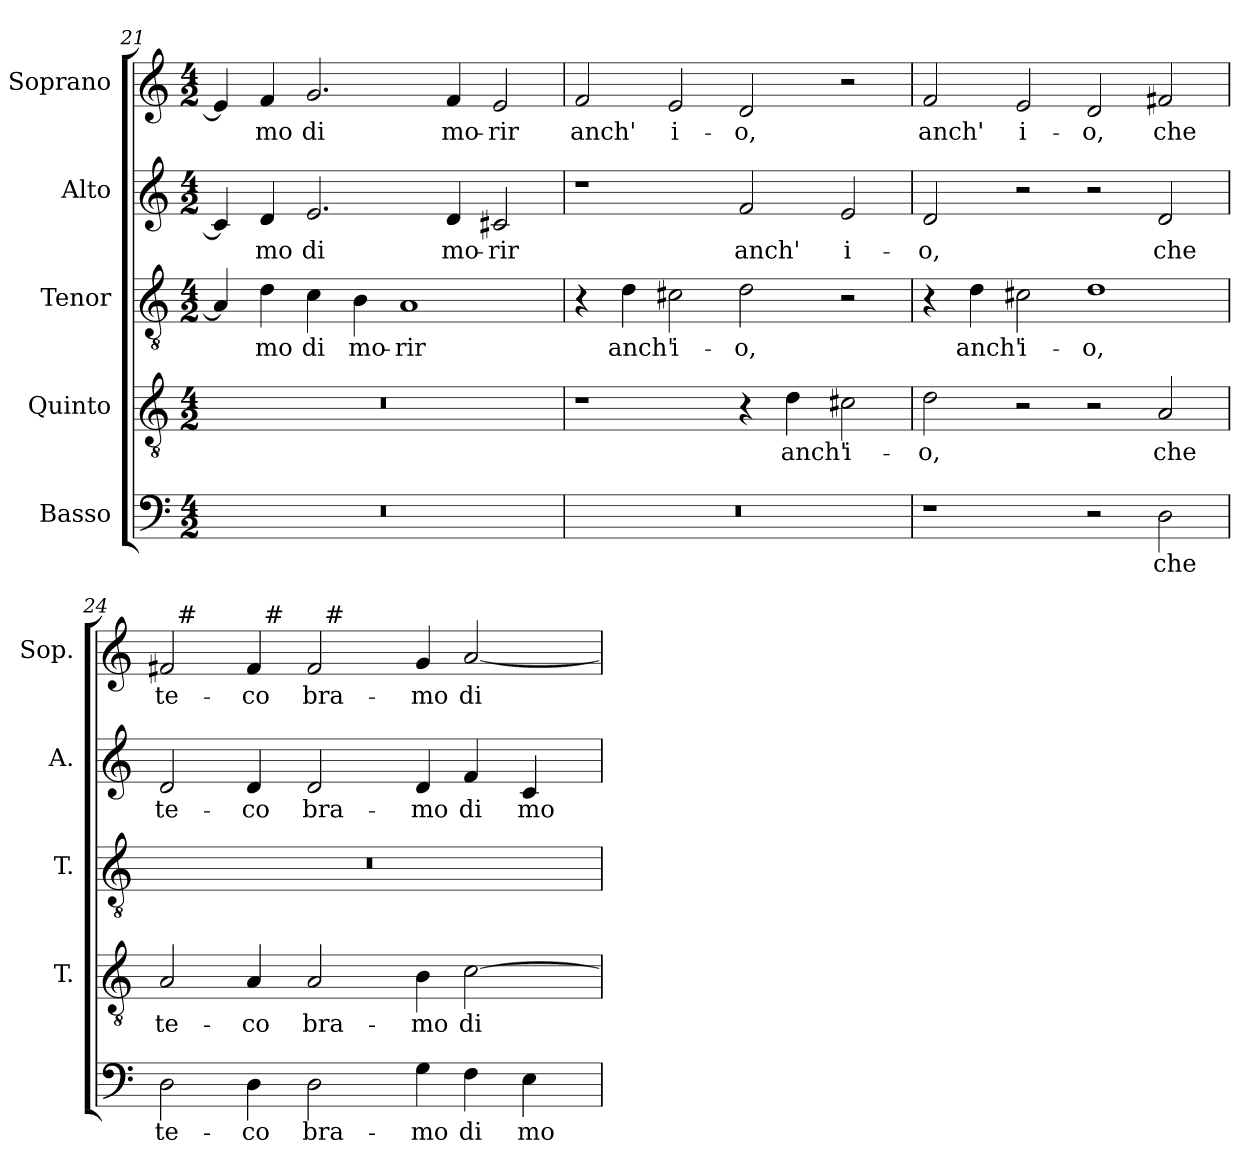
**kern	**text	**kern	**text	**kern	**text	**kern	**text	**kern	**text
*part5	*part5	*part4	*part4	*part3	*part3	*part2	*part2	*part1	*part1
*staff5	*staff5	*staff4	*staff4	*staff3	*staff3	*staff2	*staff2	*staff1	*staff1
*I"Basso	*	*I"Quinto	*	*I"Tenor	*	*I"Alto	*	*I"Soprano	*
*	*	*I'T.	*	*I'T.	*	*I'A.	*	*I'Sop.	*
*clefF4	*	*clefGv2	*	*clefGv2	*	*clefG2	*	*clefG2	*
*	*	*ITrd7c12	*	*ITrd7c12	*	*	*	*	*
*k[]	*	*k[]	*	*k[]	*	*k[]	*	*k[]	*
*C:	*	*C:	*	*C:	*	*C:	*	*C:	*
*M4/2	*	*M4/2	*	*M4/2	*	*M4/2	*	*M4/2	*
=21	=21	=21	=21	=21	=21	=21	=21	=21	=21
!LO:N:vis=1	!	!LO:N:vis=1	!	!	!	!	!	!	!
0r	.	0r	.	4AAi/]	.	4c#i/]	.	4ei/]	.
!	!	!	!	!	!LO:LY:b:color=#000000	!	!	!	!
!	!	!	!	!	!	!	!LO:LY:b:color=#000000	!	!
!	!	!	!	!	!	!	!	!	!LO:LY:b:color=#000000
.	.	.	.	4Di\	-mo	4di/	-mo	4fi/	-mo
!	!	!	!	!	!LO:LY:b:color=#000000	!	!	!	!
!	!	!	!	!	!	!	!LO:LY:b:color=#000000	!	!
!	!	!	!	!	!	!	!	!	!LO:LY:b:color=#000000
.	.	.	.	4Ci\	di	2.ei/	di	2.gi/	di
!	!	!	!	!	!LO:LY:b:color=#000000	!	!	!	!
.	.	.	.	4BBi\	mo-	.	.	.	.
!	!	!	!	!	!LO:LY:b:color=#000000	!	!	!	!
.	.	.	.	1AAi	-rir	.	.	.	.
!	!	!	!	!	!	!	!LO:LY:b:color=#000000	!	!
!	!	!	!	!	!	!	!	!	!LO:LY:b:color=#000000
.	.	.	.	.	.	4di/	mo-	4fi/	mo-
!	!	!	!	!	!	!	!LO:LY:b:color=#000000	!	!
!	!	!	!	!	!	!	!	!	!LO:LY:b:color=#000000
.	.	.	.	.	.	2c#Xi/	-rir	2ei/	-rir
!!LO:LB:g=z
=22	=22	=22	=22	=22	=22	=22	=22	=22	=22
!LO:N:vis=1	!	!	!	!	!	!	!	!	!
!	!	!	!	!	!	!	!	!	!LO:LY:b:color=#000000
0r	.	1r	.	4r	.	1r	.	2fi/	anch'
!	!	!	!	!	!LO:LY:b:color=#000000	!	!	!	!
.	.	.	.	4Di\	anch'	.	.	.	.
!	!	!	!	!	!LO:LY:b:color=#000000	!	!	!	!
!	!	!	!	!	!	!	!	!	!LO:LY:b:color=#000000
.	.	.	.	2C#Xi\	i-	.	.	2ei/	i-
!	!	!	!	!	!LO:LY:b:color=#000000	!	!	!	!
!	!	!	!	!	!	!	!LO:LY:b:color=#000000	!	!
!	!	!	!	!	!	!	!	!	!LO:LY:b:color=#000000
.	.	4r	.	2Di\	-o,	2fi/	anch'	2di/	-o,
!	!	!	!LO:LY:b:color=#000000	!	!	!	!	!	!
.	.	4Di\	anch'	.	.	.	.	.	.
!	!	!	!LO:LY:b:color=#000000	!	!	!	!	!	!
!	!	!	!	!	!	!	!LO:LY:b:color=#000000	!	!
.	.	2C#Xi\	i-	2r	.	2ei/	i-	2r	.
=23	=23	=23	=23	=23	=23	=23	=23	=23	=23
!	!	!	!LO:LY:b:color=#000000	!	!	!	!	!	!
!	!	!	!	!	!	!	!LO:LY:b:color=#000000	!	!
!	!	!	!	!	!	!	!	!	!LO:LY:b:color=#000000
1r	.	2Di\	-o,	4r	.	2di/	-o,	2fi/	anch'
!	!	!	!	!	!LO:LY:b:color=#000000	!	!	!	!
.	.	.	.	4Di\	anch'	.	.	.	.
!	!	!	!	!	!LO:LY:b:color=#000000	!	!	!	!
!	!	!	!	!	!	!	!	!	!LO:LY:b:color=#000000
.	.	2r	.	2C#Xi\	i-	2r	.	2ei/	i-
!	!	!	!	!	!LO:LY:b:color=#000000	!	!	!	!
!	!	!	!	!	!	!	!	!	!LO:LY:b:color=#000000
2r	.	2r	.	1Di	-o,	2r	.	2di/	-o,
!	!LO:LY:b:color=#000000	!	!	!	!	!	!	!	!
!	!	!	!LO:LY:b:color=#000000	!	!	!	!	!	!
!	!	!	!	!	!	!	!LO:LY:b:color=#000000	!	!
!	!	!	!	!	!	!	!	!	!LO:LY:b:color=#000000
2Di\	che	2AAi/	che	.	.	2di/	che	2f#Xi/	che
=24	=24	=24	=24	=24	=24	=24	=24	=24	=24
!	!LO:LY:b:color=#000000	!	!	!	!	!	!	!	!
!	!	!	!LO:LY:b:color=#000000	!LO:N:vis=1	!	!	!	!	!
!	!	!	!	!	!	!	!LO:LY:b:color=#000000	!	!
!	!	!	!	!	!	!	!	!	!LO:LY:b:color=#000000
*	*	*	*	*	*	*	*	*^	*
*	*	*	*	*	*	*	*	*	*^	*
*	*	*	*	*	*	*	*	*	*	*^	*
2Di\	te-	2AAi/	te-	0r	.	2di/	te-	2f#i/	32ryy	2ryy	2ryy	te-
.	.	.	.	.	.	.	.	.	256ryy	.	.	.
!	!	!	!	!	!	!	!	!	!LO:TX:a:t=#	!	!	!
.	.	.	.	.	.	.	.	.	1ryy	.	.	.
!	!LO:LY:b:color=#000000	!	!	!	!	!	!	!	!	!	!	!
!	!	!	!LO:LY:b:color=#000000	!	!	!	!	!	!	!	!	!
!	!	!	!	!	!	!	!LO:LY:b:color=#000000	!	!	!	!	!
!	!	!	!	!	!	!	!	!	!	!	!	!LO:LY:b:color=#000000
4Di\	-co	4AAi/	-co	.	.	4di/	-co	4f#i/	.	32ryy	4ryy	-co
.	.	.	.	.	.	.	.	.	.	256ryy	.	.
!	!	!	!	!	!	!	!	!	!	!LO:TX:a:t=#	!	!
.	.	.	.	.	.	.	.	.	.	1ryy	.	.
!	!LO:LY:b:color=#000000	!	!	!	!	!	!	!	!	!	!	!
!	!	!	!LO:LY:b:color=#000000	!	!	!	!	!	!	!	!	!
!	!	!	!	!	!	!	!LO:LY:b:color=#000000	!	!	!	!	!
!	!	!	!	!	!	!	!	!	!	!	!	!LO:LY:b:color=#000000
2Di\	bra-	2AAi/	bra-	.	.	2di/	bra-	2f#i/	.	.	32ryy	bra-
.	.	.	.	.	.	.	.	.	.	.	256ryy	.
!	!	!	!	!	!	!	!	!	!	!	!LO:TX:a:t=#	!
.	.	.	.	.	.	.	.	.	.	.	1ryy	.
.	.	.	.	.	.	.	.	.	2ryy	.	.	.
!	!LO:LY:b:color=#000000	!	!	!	!	!	!	!	!	!	!	!
!	!	!	!LO:LY:b:color=#000000	!	!	!	!	!	!	!	!	!
!	!	!	!	!	!	!	!LO:LY:b:color=#000000	!	!	!	!	!
!	!	!	!	!	!	!	!	!	!	!	!	!LO:LY:b:color=#000000
4Gi\	-mo	4BBi\	-mo	.	.	4di/	-mo	4gi/	.	.	.	-mo
!	!LO:LY:b:color=#000000	!	!	!	!	!	!	!	!	!	!	!
!	!	!	!LO:LY:b:color=#000000	!	!	!	!	!	!	!	!	!
!	!	!	!	!	!	!	!LO:LY:b:color=#000000	!	!	!	!	!
!	!	!	!	!	!	!	!	!	!	!	!	!LO:LY:b:color=#000000
4Fi\	di	[2Ci\	di	.	.	4fi/	di	[2ai/	.	.	.	di
.	.	.	.	.	.	.	.	.	4ryy	4ryy	.	.
!	!LO:LY:b:color=#000000	!	!	!	!	!	!	!	!	!	!	!
!	!	!	!	!	!	!	!LO:LY:b:color=#000000	!	!	!	!	!
4Ei\	mo-	.	.	.	.	4ci/	mo-	.	.	.	.	.
.	.	.	.	.	.	.	.	.	8ryy	8ryy	8ryy	.
.	.	.	.	.	.	.	.	.	16ryy	16ryy	16ryy	.
.	.	.	.	.	.	.	.	.	64..ryy	64..ryy	64..ryy	.
*	*	*	*	*	*	*	*	*v	*v	*v	*v	*
=	=	=	=	=	=	=	=	=	=
*-	*-	*-	*-	*-	*-	*-	*-	*-	*-
